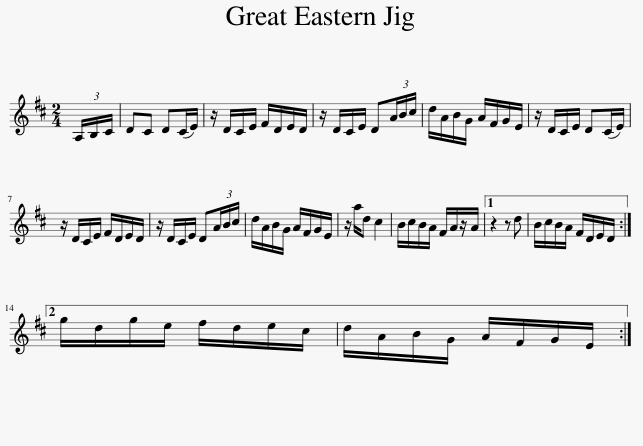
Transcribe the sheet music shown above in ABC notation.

X:1
L:1/8
M:2/4
I:linebreak $
K:D
V:1 treble
V:1
 (3A,/B,/C/ | DC D(C/E/) | z/ D/C/E/ F/D/E/D/ | z/ D/C/E/ D(3A/B/c/ | d/A/B/G/ A/F/G/E/ | %5
 z/ D/C/E/ D(C/E/) |$ z/ D/C/E/ F/D/E/D/ | z/ D/C/E/ D(3A/B/c/ | d/A/B/G/ A/F/G/E/ | z/ a/d c2 | %10
 B/c/B/A/ F/A/z/A/ |1 z2 z d | B/c/B/A/ F/D/E/D/ :|2$ g/d/g/e/ f/d/e/c/ | d/A/B/G/ A/F/G/E/ :| %15
